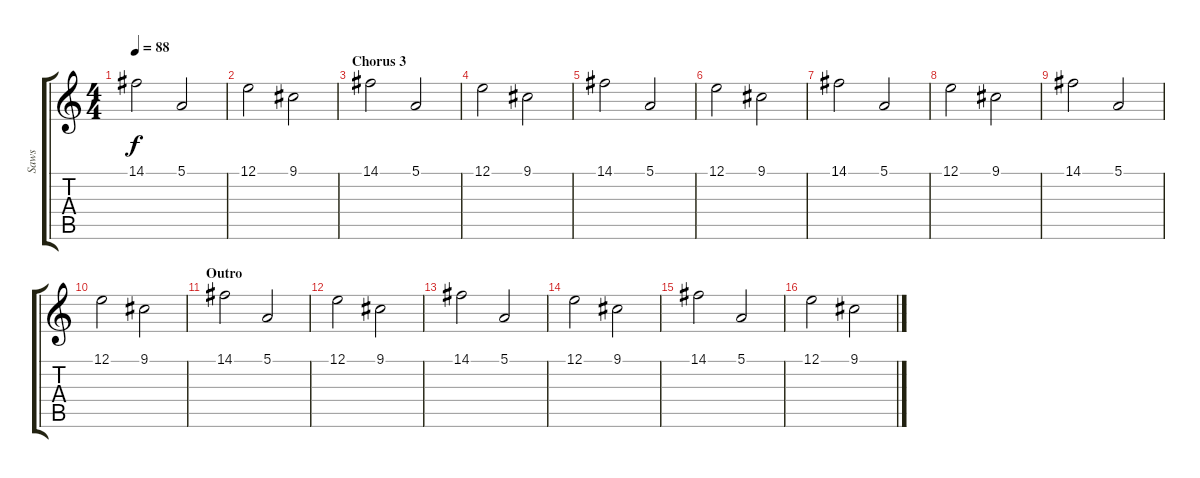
\track ("Saws" "Saws") {instrument stringensemble1}
\staff {score tabs}
\tuning (E4 B3 G3 D3 A2 E2) {hide}
\ts (4 4)
\tempo 88
\clef g2
\ks c
14.1.2{dy f} 5.1.2 |
12.1.2 9.1.2 |
\section ("" "Chorus 3")
14.1.2 5.1.2 |
12.1.2 9.1.2 |
14.1.2 5.1.2 |
12.1.2 9.1.2 |
14.1.2 5.1.2 |
12.1.2 9.1.2 |
14.1.2 5.1.2 |
12.1.2 9.1.2 |
\section ("" "Outro")
14.1.2 5.1.2 |
12.1.2 9.1.2 |
14.1.2 5.1.2 |
12.1.2 9.1.2 |
14.1.2 5.1.2 |
12.1.2 9.1.2
